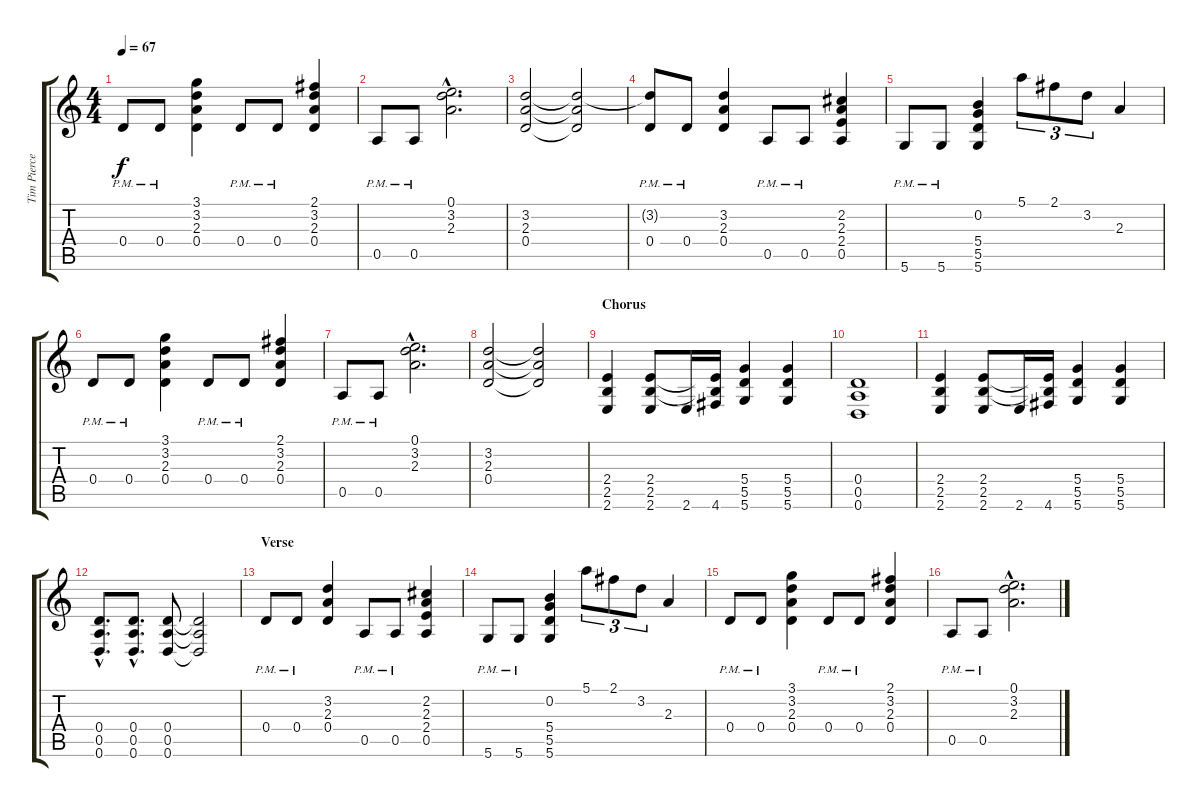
\track ("Tim Pierce - Drop D, Distorted Guitar" "Tim Pierce") {instrument distortionguitar}
\staff {score tabs}
\tuning (E4 B3 G3 D3 A2 D2) {hide}
\ts (4 4)
\tempo 67
\clef g2
\ks c
0.4{pm}.8{dy f} 0.4{pm}.8 (3.1 3.2 2.3 0.4).4 0.4{pm}.8 0.4{pm}.8 (2.1 3.2 2.3 0.4).4 |
0.5{pm}.8 0.5{pm}.8 (0.1{hac} 3.2{hac} 2.3{hac}).2{d} |
(3.2 2.3 0.4).2 (3.2{t} 2.3{t} 0.4{t}).2 |
(3.2{t} 0.4{pm}).8 0.4{pm}.8 (3.2 2.3 0.4).4 0.5{pm}.8 0.5{pm}.8 (2.2 2.3 2.4 0.5).4 |
5.6{pm}.8 5.6{pm}.8 (0.2 5.4 5.5 5.6).4 5.1.8{tu (3 2)} 2.1.8{tu (3 2)} 3.2.8{tu (3 2)} 2.3.4 |
0.4{pm}.8 0.4{pm}.8 (3.1 3.2 2.3 0.4).4 0.4{pm}.8 0.4{pm}.8 (2.1 3.2 2.3 0.4).4 |
0.5{pm}.8 0.5{pm}.8 (0.1{hac} 3.2{hac} 2.3{hac}).2{d} |
(3.2 2.3 0.4).2 (3.2{t} 2.3{t} 0.4{t}).2 |
\section ("" "Chorus")
(2.4 2.5 2.6).4 (2.4 2.5 2.6).8 2.6.16 (2.4{t} 2.5{t} 4.6).16 (5.4 5.5 5.6).4 (5.4 5.5 5.6).4 |
(0.4 0.5 0.6).1 |
(2.4 2.5 2.6).4 (2.4 2.5 2.6).8 2.6.16 (2.4{t} 2.5{t} 4.6).16 (5.4 5.5 5.6).4 (5.4 5.5 5.6).4 |
(0.4{hac} 0.5{hac} 0.6{hac}).8{d} (0.4{hac} 0.5{hac} 0.6{hac}).8{d} (0.4 0.5 0.6).8 (0.4{t} 0.5{t} 0.6{t}).2 |
\section ("" "Verse")
0.4{pm}.8 0.4{pm}.8 (3.2 2.3 0.4).4 0.5{pm}.8 0.5{pm}.8 (2.2 2.3 2.4 0.5).4 |
5.6{pm}.8 5.6{pm}.8 (0.2 5.4 5.5 5.6).4 5.1.8{tu (3 2)} 2.1.8{tu (3 2)} 3.2.8{tu (3 2)} 2.3.4 |
0.4{pm}.8 0.4{pm}.8 (3.1 3.2 2.3 0.4).4 0.4{pm}.8 0.4{pm}.8 (2.1 3.2 2.3 0.4).4 |
0.5{pm}.8 0.5{pm}.8 (0.1{hac} 3.2{hac} 2.3{hac}).2{d}
